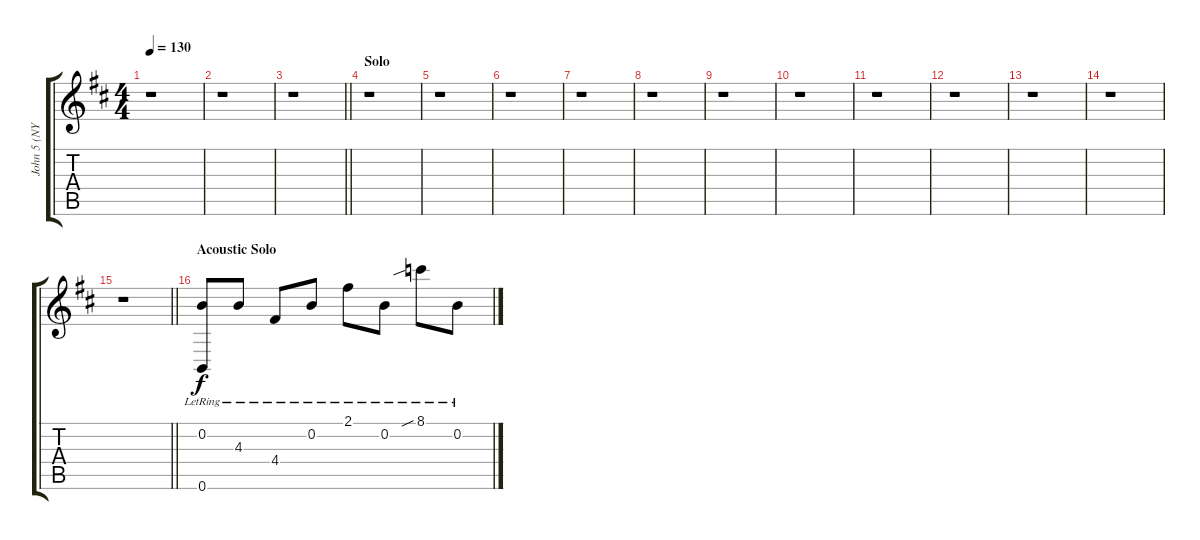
\track ("John 5 (NYLON)" "John 5 (NY") {instrument acousticguitarnylon}
\staff {score tabs}
\tuning (E4 B3 G3 D3 A2 B1) {hide}
\ts (4 4)
\tempo 130
\clef g2
\ks d
r.1{dy f} |
r.1 |
\barLineRight lightlight
r.1 |
\section ("" "Solo")
r.1 |
r.1 |
r.1 |
r.1 |
r.1 |
r.1 |
r.1 |
r.1 |
r.1 |
r.1 |
r.1 |
\barLineRight lightlight
r.1 |
\section ("" "Acoustic Solo")
(0.2{lr} 0.6{lr}).8 4.3{lr}.8 4.4{lr}.8 0.2{lr}.8 2.1{lr}.8 0.2{lr}.8 8.1{sib lr}.8 0.2{lr}.8
